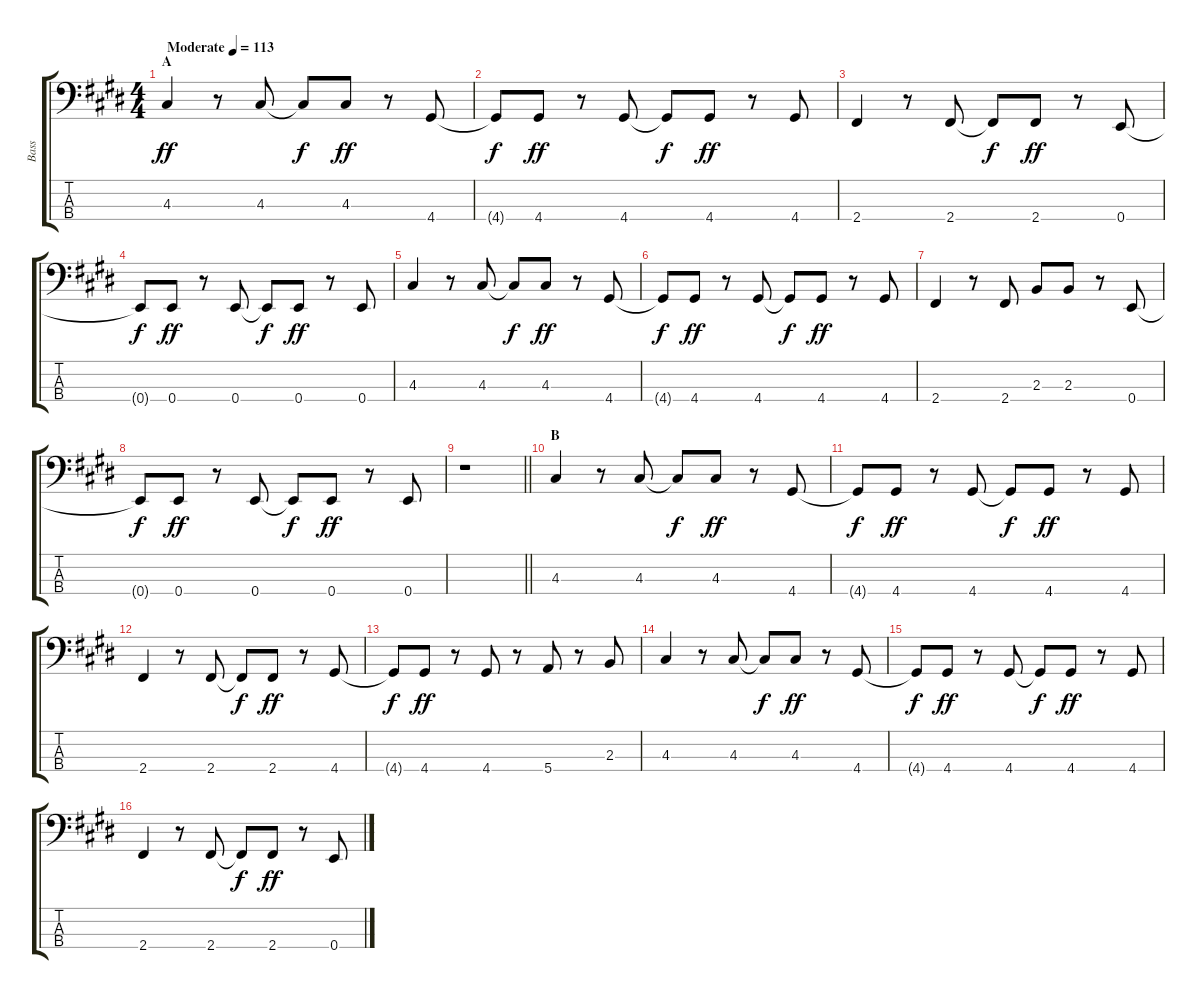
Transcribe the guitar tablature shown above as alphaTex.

\track ("Bass" "Bass") {instrument electricbassfinger}
\staff {score tabs}
\tuning (G2 D2 A1 E1) {hide}
\ts (4 4)
\section ("" "A")
\tempo (113 "Moderate")
\clef f4
\ks e
4.3.4{dy ff instrument electricbassfinger} r.8 4.3.8 4.3{t}.8{dy f} 4.3.8{dy ff} r.8 4.4.8 |
4.4{t}.8{dy f} 4.4.8{dy ff} r.8 4.4.8 4.4{t}.8{dy f} 4.4.8{dy ff} r.8 4.4.8 |
2.4.4 r.8 2.4.8 2.4{t}.8{dy f} 2.4.8{dy ff} r.8 0.4.8 |
0.4{t}.8{dy f} 0.4.8{dy ff} r.8 0.4.8 0.4{t}.8{dy f} 0.4.8{dy ff} r.8 0.4.8 |
4.3.4 r.8 4.3.8 4.3{t}.8{dy f} 4.3.8{dy ff} r.8 4.4.8 |
4.4{t}.8{dy f} 4.4.8{dy ff} r.8 4.4.8 4.4{t}.8{dy f} 4.4.8{dy ff} r.8 4.4.8 |
2.4.4 r.8 2.4.8 2.3.8 2.3.8 r.8 0.4.8 |
0.4{t}.8{dy f} 0.4.8{dy ff} r.8 0.4.8 0.4{t}.8{dy f} 0.4.8{dy ff} r.8 0.4.8 |
\barLineRight lightlight
r.1 |
\section ("" "B")
4.3.4 r.8 4.3.8 4.3{t}.8{dy f} 4.3.8{dy ff} r.8 4.4.8 |
4.4{t}.8{dy f} 4.4.8{dy ff} r.8 4.4.8 4.4{t}.8{dy f} 4.4.8{dy ff} r.8 4.4.8 |
2.4.4 r.8 2.4.8 2.4{t}.8{dy f} 2.4.8{dy ff} r.8 4.4.8 |
4.4{t}.8{dy f} 4.4.8{dy ff} r.8 4.4.8 r.8 5.4.8 r.8 2.3.8 |
4.3.4 r.8 4.3.8 4.3{t}.8{dy f} 4.3.8{dy ff} r.8 4.4.8 |
4.4{t}.8{dy f} 4.4.8{dy ff} r.8 4.4.8 4.4{t}.8{dy f} 4.4.8{dy ff} r.8 4.4.8 |
2.4.4 r.8 2.4.8 2.4{t}.8{dy f} 2.4.8{dy ff} r.8 0.4.8
